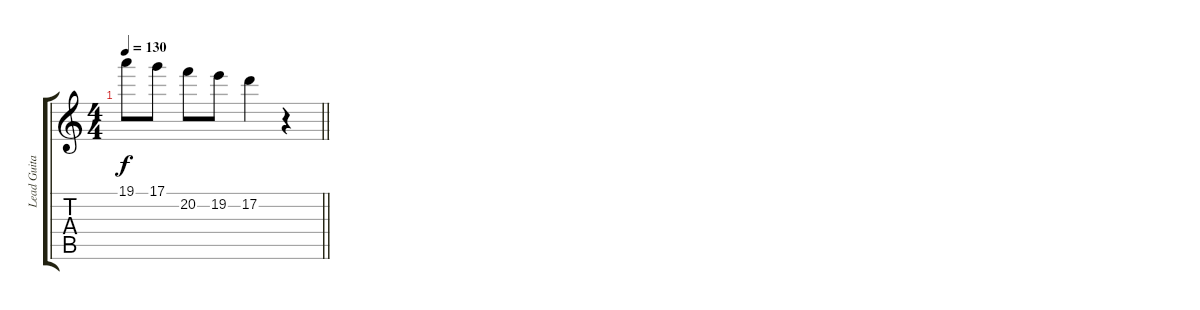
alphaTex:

\track ("Lead Guitar (DER Armin)" "Lead Guita") {instrument distortionguitar}
\staff {score tabs}
\tuning (D4 A3 F3 C3 G2 C2) {hide}
\ts (4 4)
\tempo 130
\clef g2
\barLineRight lightlight
\ks c
19.1.8{dy f volume 13} 17.1.8 20.2.8 19.2.8 17.2.4 r.4
